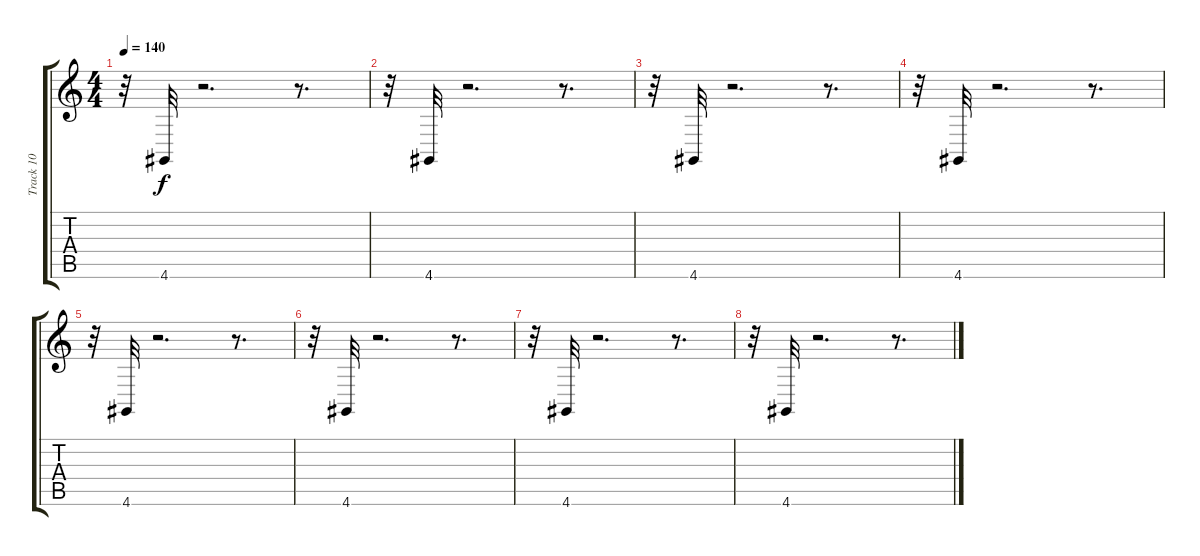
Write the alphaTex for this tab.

\track ("Track 10" "Track 10") {instrument acousticgrandpiano}
\staff {score tabs}
\tuning (E4 B3 G3 D3 A2 E2) {hide}
\ts (4 4)
\tempo 140
\clef g2
\ks c
r.32{dy f} 4.6.32 r.2{d} r.8{d} |
r.32 4.6.32 r.2{d} r.8{d} |
r.32 4.6.32 r.2{d} r.8{d} |
r.32 4.6.32 r.2{d} r.8{d} |
r.32 4.6.32 r.2{d} r.8{d} |
r.32 4.6.32 r.2{d} r.8{d} |
r.32 4.6.32 r.2{d} r.8{d} |
r.32 4.6.32 r.2{d} r.8{d}
